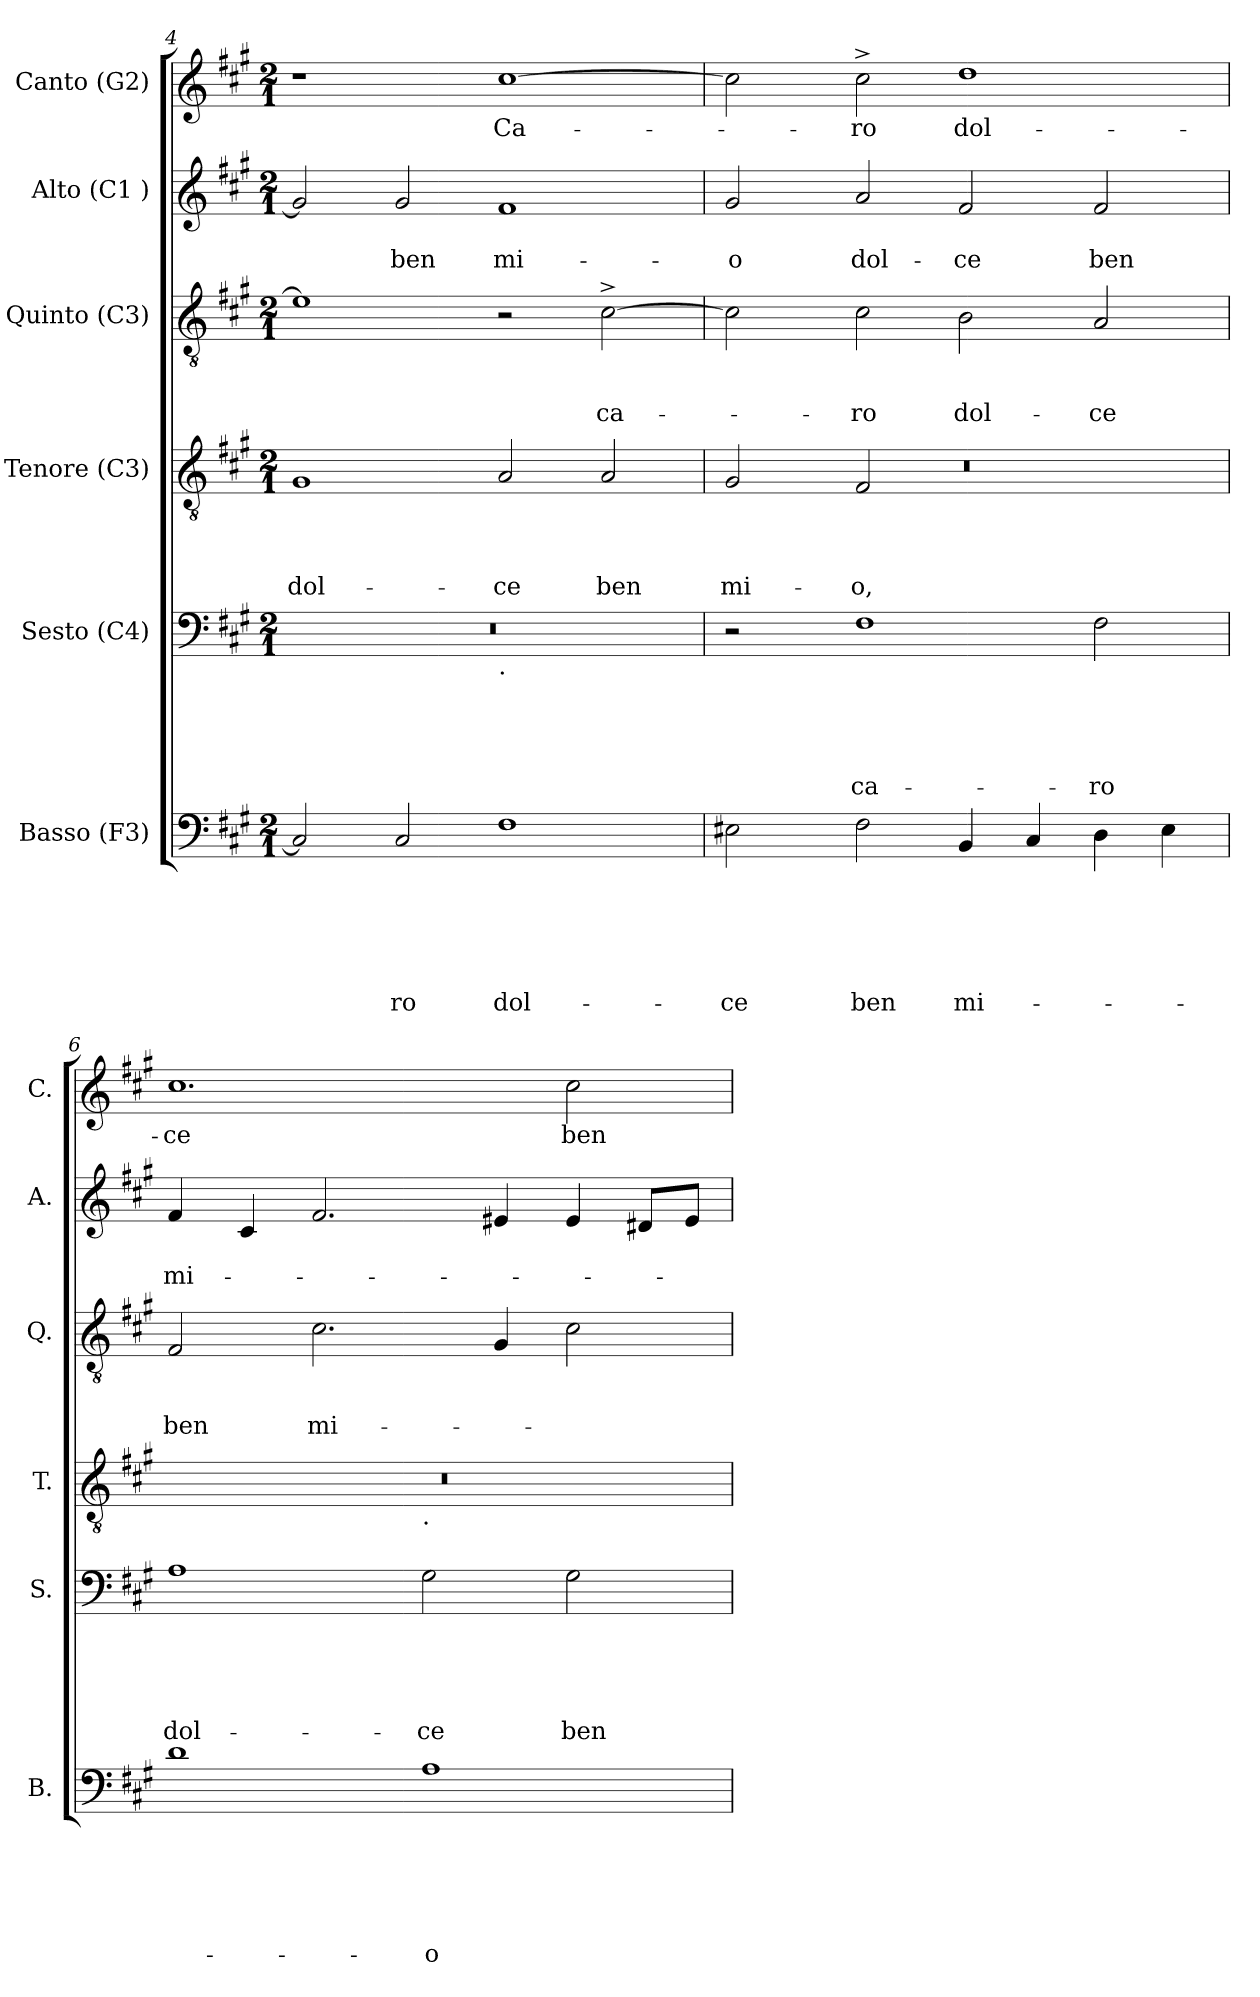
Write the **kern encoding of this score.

**kern	**text	**text	**text	**text	**text	**text	**kern	**text	**text	**text	**text	**text	**kern	**text	**text	**text	**text	**kern	**text	**text	**text	**kern	**text	**text	**kern	**text
*part6	*part6	*part6	*part6	*part6	*part6	*part6	*part5	*part5	*part5	*part5	*part5	*part5	*part4	*part4	*part4	*part4	*part4	*part3	*part3	*part3	*part3	*part2	*part2	*part2	*part1	*part1
*staff6	*staff6	*staff6	*staff6	*staff6	*staff6	*staff6	*staff5	*staff5	*staff5	*staff5	*staff5	*staff5	*staff4	*staff4	*staff4	*staff4	*staff4	*staff3	*staff3	*staff3	*staff3	*staff2	*staff2	*staff2	*staff1	*staff1
*I"Basso (F3)	*	*	*	*	*	*	*I"Sesto (C4)	*	*	*	*	*	*I"Tenore (C3)	*	*	*	*	*I"Quinto (C3)	*	*	*	*I"Alto (C1 )	*	*	*I"Canto (G2)	*
*I'B.	*	*	*	*	*	*	*I'S.	*	*	*	*	*	*I'T.	*	*	*	*	*I'Q.	*	*	*	*I'A.	*	*	*I'C.	*
*clefF4	*	*	*	*	*	*	*clefF4	*	*	*	*	*	*clefGv2	*	*	*	*	*clefGv2	*	*	*	*clefG2	*	*	*clefG2	*
*k[f#c#g#]	*	*	*	*	*	*	*k[f#c#g#]	*	*	*	*	*	*k[f#c#g#]	*	*	*	*	*k[f#c#g#]	*	*	*	*k[f#c#g#]	*	*	*k[f#c#g#]	*
*A:	*	*	*	*	*	*	*A:	*	*	*	*	*	*A:	*	*	*	*	*A:	*	*	*	*A:	*	*	*A:	*
*M2/1	*	*	*	*	*	*	*M2/1	*	*	*	*	*	*M2/1	*	*	*	*	*M2/1	*	*	*	*M2/1	*	*	*M2/1	*
=4	=4	=4	=4	=4	=4	=4	=4	=4	=4	=4	=4	=4	=4	=4	=4	=4	=4	=4	=4	=4	=4	=4	=4	=4	=4	=4
!	!	!	!	!	!	!	!	!	!	!	!	!	!	!	!	!	!LO:LY:b	!	!	!	!	!	!	!	!	!
*	*	*	*	*	*	*	*^	*	*	*	*	*	*	*	*	*	*	*	*	*	*	*	*	*	*	*
2C#/]	.	.	.	.	.	.	0r	1ryy	.	.	.	.	.	1G#	.	.	.	dol-	1e#]	.	.	.	2g#/]	.	.	1r	.
!	!	!	!	!	!	!LO:LY:b	!	!	!	!	!	!	!	!	!	!	!	!	!	!	!	!	!	!	!LO:LY:b	!	!
2C#/	.	.	.	.	.	-ro	.	.	.	.	.	.	.	.	.	.	.	.	.	.	.	.	2g#/	.	ben	.	.
!	!	!	!	!	!	!	!	!LO:TX:b:t=.	!	!	!	!	!	!	!	!	!	!	!	!	!	!	!	!	!	!	!
!	!	!	!	!	!	!LO:LY:b	!	!	!	!	!	!	!	!	!	!	!	!LO:LY:b	!	!	!	!	!	!	!LO:LY:b	!	!LO:LY:b
1F#	.	.	.	.	.	dol-	.	1ryy	.	.	.	.	.	2A/	.	.	.	-ce	2r	.	.	.	1f#	.	mi-	[<1cc#	Ca-
!	!	!	!	!	!	!	!	!	!	!	!	!	!	!	!	!	!	!LO:LY:b	!	!	!	!LO:LY:b	!	!	!	!	!
.	.	.	.	.	.	.	.	.	.	.	.	.	.	2A/	.	.	.	ben	[<2c#^>\	.	.	ca-	.	.	.	.	.
!!LO:LB:g=z
=5	=5	=5	=5	=5	=5	=5	=5	=5	=5	=5	=5	=5	=5	=5	=5	=5	=5	=5	=5	=5	=5	=5	=5	=5	=5	=5	=5
*	*	*	*	*	*	*	*	*	*	*	*	*	*	*^	*	*	*	*	*	*	*	*	*	*	*	*	*
*	*	*	*	*	*	*	*	*	*	*	*	*	*	*	*^	*	*	*	*	*	*	*	*	*	*	*	*	*
!	!	!	!	!	!	!LO:LY:b	!	!	!	!	!	!	!	!	!	!LO:N:vis=1	!	!	!	!LO:LY:b	!	!	!	!	!	!	!LO:LY:b	!	!
*	*	*	*	*	*	*	*v	*v	*	*	*	*	*	*	*	*	*	*	*	*	*	*	*	*	*	*	*	*	*
2E#X\	.	.	.	.	.	-ce	2r	.	.	.	.	.	8ryy	2G#/	0r	.	.	.	mi-	2c#\]	.	.	.	2g#/	.	-o	2cc#\]	.
.	.	.	.	.	.	.	.	.	.	.	.	.	1...ryy	.	.	.	.	.	.	.	.	.	.	.	.	.	.	.
!	!	!	!	!	!	!LO:LY:b	!	!	!	!	!	!LO:LY:b	!	!	!	!	!	!	!LO:LY:b	!	!	!	!LO:LY:b	!	!	!LO:LY:b	!	!LO:LY:b
2F#\	.	.	.	.	.	ben	1F#	.	.	.	.	ca-	.	2F#/	.	.	.	.	-o,	2c#\	.	.	-ro	2a/	.	dol-	2cc#^>\	-ro
!	!	!	!	!	!	!LO:LY:b	!	!	!	!	!	!	!	!	!	!	!	!	!	!	!	!	!LO:LY:b	!	!	!LO:LY:b	!	!LO:LY:b
4BB/	.	.	.	.	.	mi-	.	.	.	.	.	.	.	1ryy	.	.	.	.	.	2B\	.	.	dol-	2f#/	.	-ce	1dd	dol-
4C#/	.	.	.	.	.	.	.	.	.	.	.	.	.	.	.	.	.	.	.	.	.	.	.	.	.	.	.	.
!	!	!	!	!	!	!	!	!	!	!	!	!LO:LY:b	!	!	!	!	!	!	!	!	!	!	!LO:LY:b	!	!	!LO:LY:b	!	!
4D\	.	.	.	.	.	.	2F#\	.	.	.	.	-ro	.	.	.	.	.	.	.	2A/	.	.	-ce	2f#/	.	ben	.	.
4E#\	.	.	.	.	.	.	.	.	.	.	.	.	.	.	.	.	.	.	.	.	.	.	.	.	.	.	.	.
*	*	*	*	*	*	*	*	*	*	*	*	*	*v	*v	*v	*	*	*	*	*	*	*	*	*	*	*	*	*
=6	=6	=6	=6	=6	=6	=6	=6	=6	=6	=6	=6	=6	=6	=6	=6	=6	=6	=6	=6	=6	=6	=6	=6	=6	=6	=6
!	!	!	!	!	!	!	!	!	!	!	!	!LO:LY:b	!	!	!	!	!	!	!	!	!LO:LY:b	!	!	!LO:LY:b	!	!LO:LY:b
*	*	*	*	*	*	*	*	*	*	*	*	*	*^	*	*	*	*	*	*	*	*	*	*	*	*	*
1d	.	.	.	.	.	.	1A	.	.	.	.	dol-	0r	1ryy	.	.	.	.	2F#/	.	.	ben	4f#/	.	mi-	1.cc#	-ce
.	.	.	.	.	.	.	.	.	.	.	.	.	.	.	.	.	.	.	.	.	.	.	4c#/	.	.	.	.
!	!	!	!	!	!	!	!	!	!	!	!	!	!	!	!	!	!	!	!	!	!	!LO:LY:b	!	!	!	!	!
.	.	.	.	.	.	.	.	.	.	.	.	.	.	.	.	.	.	.	2.c#\	.	.	mi-	2.f#/	.	.	.	.
!	!	!	!	!	!	!	!	!	!	!	!	!	!	!LO:TX:b:t=.	!	!	!	!	!	!	!	!	!	!	!	!	!
!	!	!	!	!	!	!LO:LY:b:rj	!	!	!	!	!	!LO:LY:b	!	!	!	!	!	!	!	!	!	!	!	!	!	!	!
1A	.	.	.	.	.	-o	2G#\	.	.	.	.	-ce	.	1ryy	.	.	.	.	.	.	.	.	.	.	.	.	.
.	.	.	.	.	.	.	.	.	.	.	.	.	.	.	.	.	.	.	4G#/	.	.	.	4e#X/	.	.	.	.
!	!	!	!	!	!	!	!	!	!	!	!	!LO:LY:b	!	!	!	!	!	!	!	!	!	!	!	!	!	!	!LO:LY:b
.	.	.	.	.	.	.	2G#\	.	.	.	.	ben	.	.	.	.	.	.	2c#\	.	.	.	4e#/	.	.	2cc#\	ben
.	.	.	.	.	.	.	.	.	.	.	.	.	.	.	.	.	.	.	.	.	.	.	8d#X/L	.	.	.	.
.	.	.	.	.	.	.	.	.	.	.	.	.	.	.	.	.	.	.	.	.	.	.	8e#/J	.	.	.	.
*	*	*	*	*	*	*	*	*	*	*	*	*	*v	*v	*	*	*	*	*	*	*	*	*	*	*	*	*
=	=	=	=	=	=	=	=	=	=	=	=	=	=	=	=	=	=	=	=	=	=	=	=	=	=	=
*-	*-	*-	*-	*-	*-	*-	*-	*-	*-	*-	*-	*-	*-	*-	*-	*-	*-	*-	*-	*-	*-	*-	*-	*-	*-	*-
